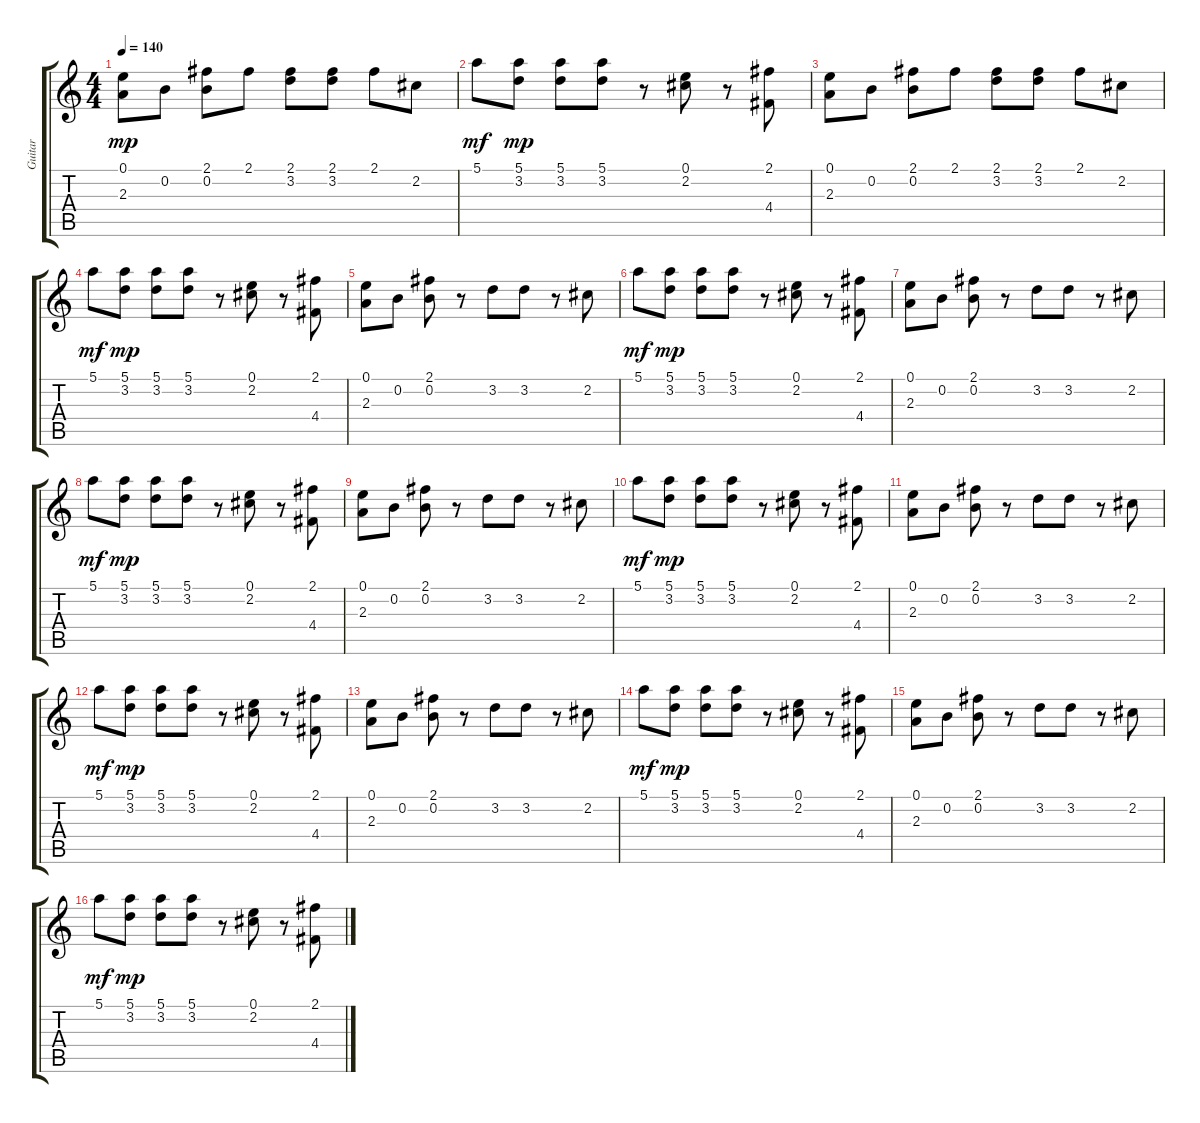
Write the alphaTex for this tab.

\track ("Guitar" "Guitar") {instrument overdrivenguitar}
\staff {score tabs}
\tuning (E4 B3 G3 D3 A2 E2) {hide}
\ts (4 4)
\tempo 140
\clef g2
\ks c
(0.1 2.3).8{dy mp} 0.2.8 (2.1 0.2).8 2.1.8 (2.1 3.2).8 (2.1 3.2).8 2.1.8 2.2.8 |
5.1.8{dy mf} (5.1 3.2).8{dy mp} (5.1 3.2).8 (5.1 3.2).8 r.8 (0.1 2.2).8 r.8 (2.1 4.4).8 |
(0.1 2.3).8 0.2.8 (2.1 0.2).8 2.1.8 (2.1 3.2).8 (2.1 3.2).8 2.1.8 2.2.8 |
5.1.8{dy mf} (5.1 3.2).8{dy mp} (5.1 3.2).8 (5.1 3.2).8 r.8 (0.1 2.2).8 r.8 (2.1 4.4).8 |
(0.1 2.3).8 0.2.8 (2.1 0.2).8 r.8 3.2.8 3.2.8 r.8 2.2.8 |
5.1.8{dy mf} (5.1 3.2).8{dy mp} (5.1 3.2).8 (5.1 3.2).8 r.8 (0.1 2.2).8 r.8 (2.1 4.4).8 |
(0.1 2.3).8 0.2.8 (2.1 0.2).8 r.8 3.2.8 3.2.8 r.8 2.2.8 |
5.1.8{dy mf} (5.1 3.2).8{dy mp} (5.1 3.2).8 (5.1 3.2).8 r.8 (0.1 2.2).8 r.8 (2.1 4.4).8 |
(0.1 2.3).8 0.2.8 (2.1 0.2).8 r.8 3.2.8 3.2.8 r.8 2.2.8 |
5.1.8{dy mf} (5.1 3.2).8{dy mp} (5.1 3.2).8 (5.1 3.2).8 r.8 (0.1 2.2).8 r.8 (2.1 4.4).8 |
(0.1 2.3).8 0.2.8 (2.1 0.2).8 r.8 3.2.8 3.2.8 r.8 2.2.8 |
5.1.8{dy mf} (5.1 3.2).8{dy mp} (5.1 3.2).8 (5.1 3.2).8 r.8 (0.1 2.2).8 r.8 (2.1 4.4).8 |
(0.1 2.3).8 0.2.8 (2.1 0.2).8 r.8 3.2.8 3.2.8 r.8 2.2.8 |
5.1.8{dy mf} (5.1 3.2).8{dy mp} (5.1 3.2).8 (5.1 3.2).8 r.8 (0.1 2.2).8 r.8 (2.1 4.4).8 |
(0.1 2.3).8 0.2.8 (2.1 0.2).8 r.8 3.2.8 3.2.8 r.8 2.2.8 |
5.1.8{dy mf} (5.1 3.2).8{dy mp} (5.1 3.2).8 (5.1 3.2).8 r.8 (0.1 2.2).8 r.8 (2.1 4.4).8
